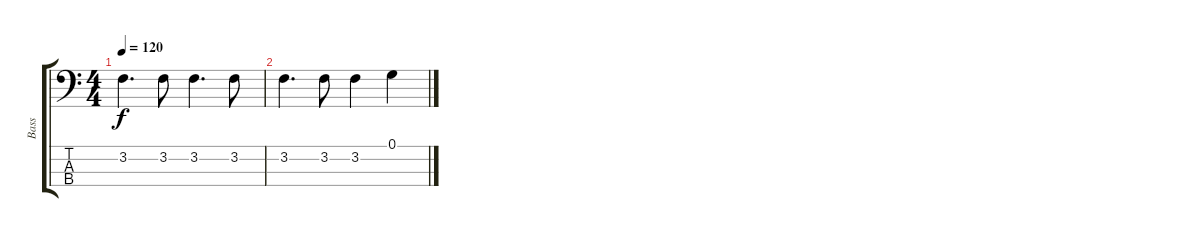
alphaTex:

\track ("Bass" "Bass") {instrument electricbassfinger}
\staff {score tabs}
\tuning (G2 D2 A1 E1) {hide}
\ts (4 4)
\tempo 120
\clef f4
\ks c
3.2.4{d dy f} 3.2.8 3.2.4{d} 3.2.8 |
3.2.4{d} 3.2.8 3.2.4 0.1.4
